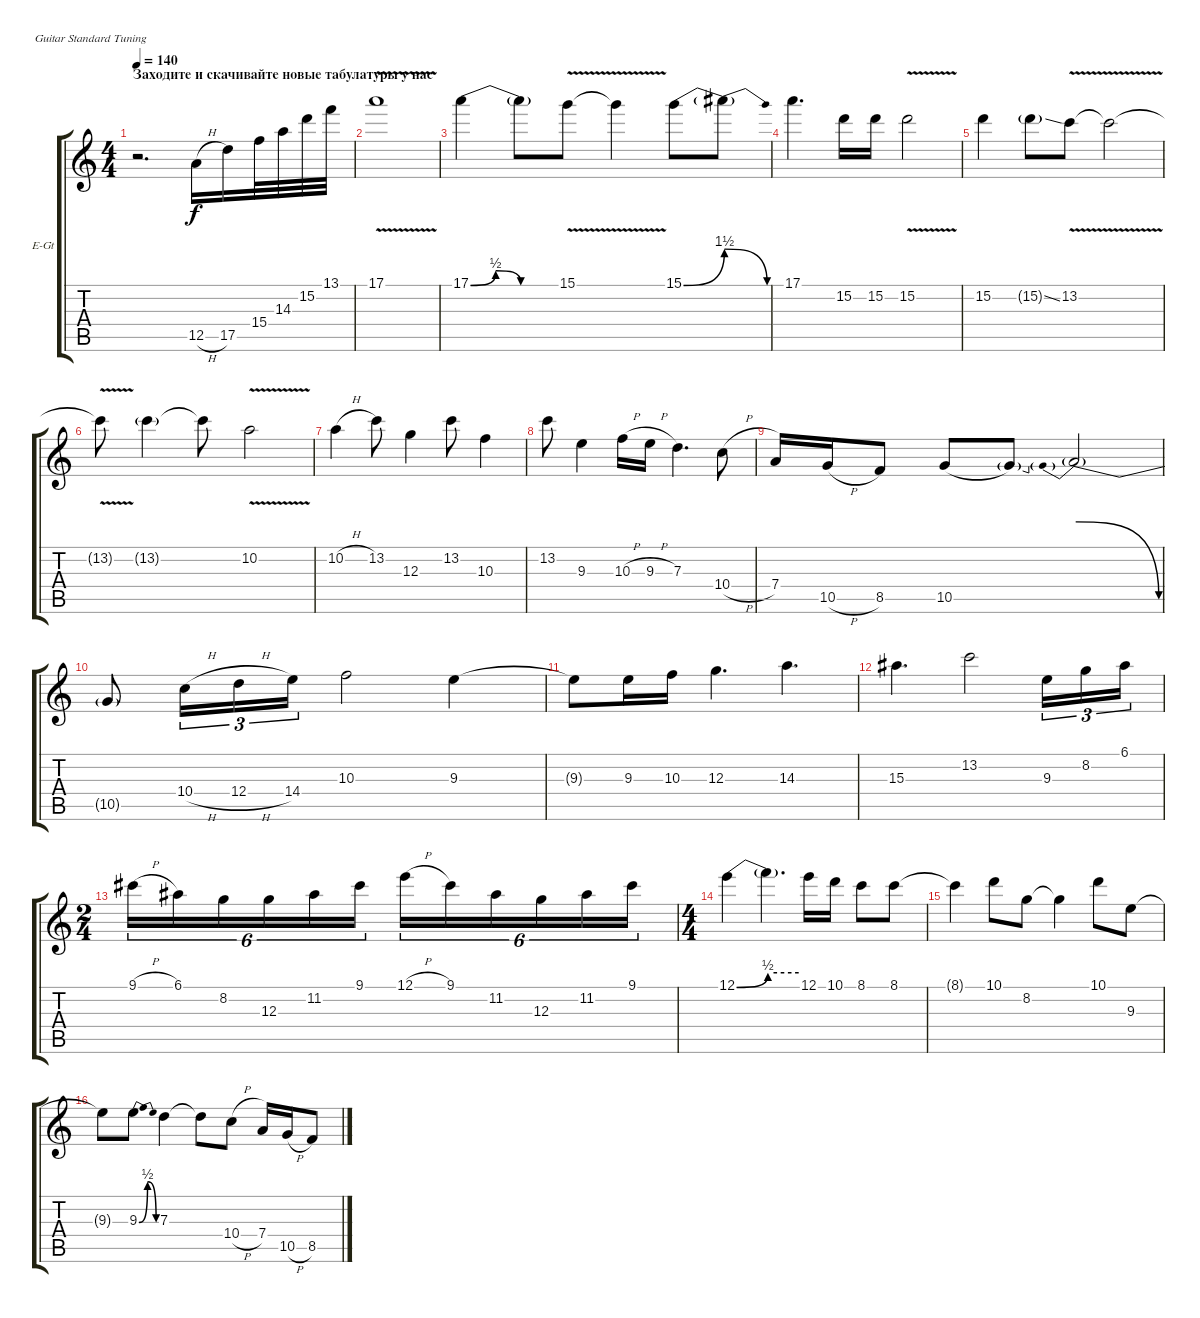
\bracketExtendMode groupsimilarinstruments
\firstSystemTrackNameOrientation horizontal
\otherSystemsTrackNameOrientation horizontal
\track ("Гитара 1" "E-Gt") {instrument distortionguitar}
\staff {score tabs}
\tuning (E4 B3 G3 D3 A2 E2)
\ts (4 4)
\section ("" "Заходите и скачивайте новые табулатуры у нас")
\tempo 140
\clef g2
\ks c
r.2{d dy f instrument distortionguitar} 12.5{h}.16 17.5.16 15.4.32 14.3.32 15.2.32 13.1.32 |
17.1{v}.1 |
17.1{be (bendrelease 0 0 30 2 30 2 60 0)}.4 17.1{be (hold 0 0 60 0) t}.8 15.1{v}.8 15.1{v t}.4 15.1{be (bend 0 0 60 6)}.8 15.1{be (release 0 6 60 0) t}.8 |
17.1.4{d} 15.2.16 15.2.16 15.2{v}.2 |
15.2.4 15.2{ss g}.8 13.2{v}.8 13.2{v t}.2 |
13.2{v t}.8 13.2{g}.4 13.2{t}.8 10.2{v}.2 |
10.2{h}.4 13.2.8 12.3.4 13.2.8 10.3.4 |
13.2.8 9.3.4 10.3{h}.16 9.3{h}.16 7.3.4{d} 10.4{h}.8 |
7.4.16 10.5{h}.16 8.5.8 10.5{be (hold 0 0 60 0)}.8 10.5{t}.8 10.5{be (prebendrelease 0 4 60 0) t}.2 |
10.5{be (hold 0 0 60 0) t}.8 10.4{h}.16{tu (3 2)} 12.4{h}.16{tu (3 2)} 14.4.16{tu (3 2)} 10.3.2 9.3.4 |
9.3{t}.8 9.3.16 10.3.16 12.3.4{d} 14.3.4{d} |
15.3.4{d} 13.2.2 9.3.16{tu (3 2)} 8.2.16{tu (3 2)} 6.1.16{tu (3 2)} |
\ts (2 4)
9.1{h}.16{tu (6 4)} 6.1.16{tu (6 4)} 8.2.16{tu (6 4)} 12.3.16{tu (6 4)} 11.2.16{tu (6 4)} 9.1.16{tu (6 4)} 12.1{h}.16{tu (6 4)} 9.1.16{tu (6 4)} 11.2.16{tu (6 4)} 12.3.16{tu (6 4)} 11.2.16{tu (6 4)} 9.1.16{tu (6 4)} |
\ts (4 4)
12.1{be (bend 0 0 60 2)}.4 12.1{be (hold 0 2 60 2) t}.4{d} 12.1.16 10.1.16 8.1.8 8.1.8 |
8.1{t}.4 10.1.8 8.2.8 8.2{t}.4 10.1.8 9.3.8 |
9.3{t}.8 9.3{be (bendrelease 0 0 30 2 30 2 60 0)}.8 7.3.4 7.3{t}.8 10.4{h}.8 7.4.16 10.5{h}.16 8.5.8
